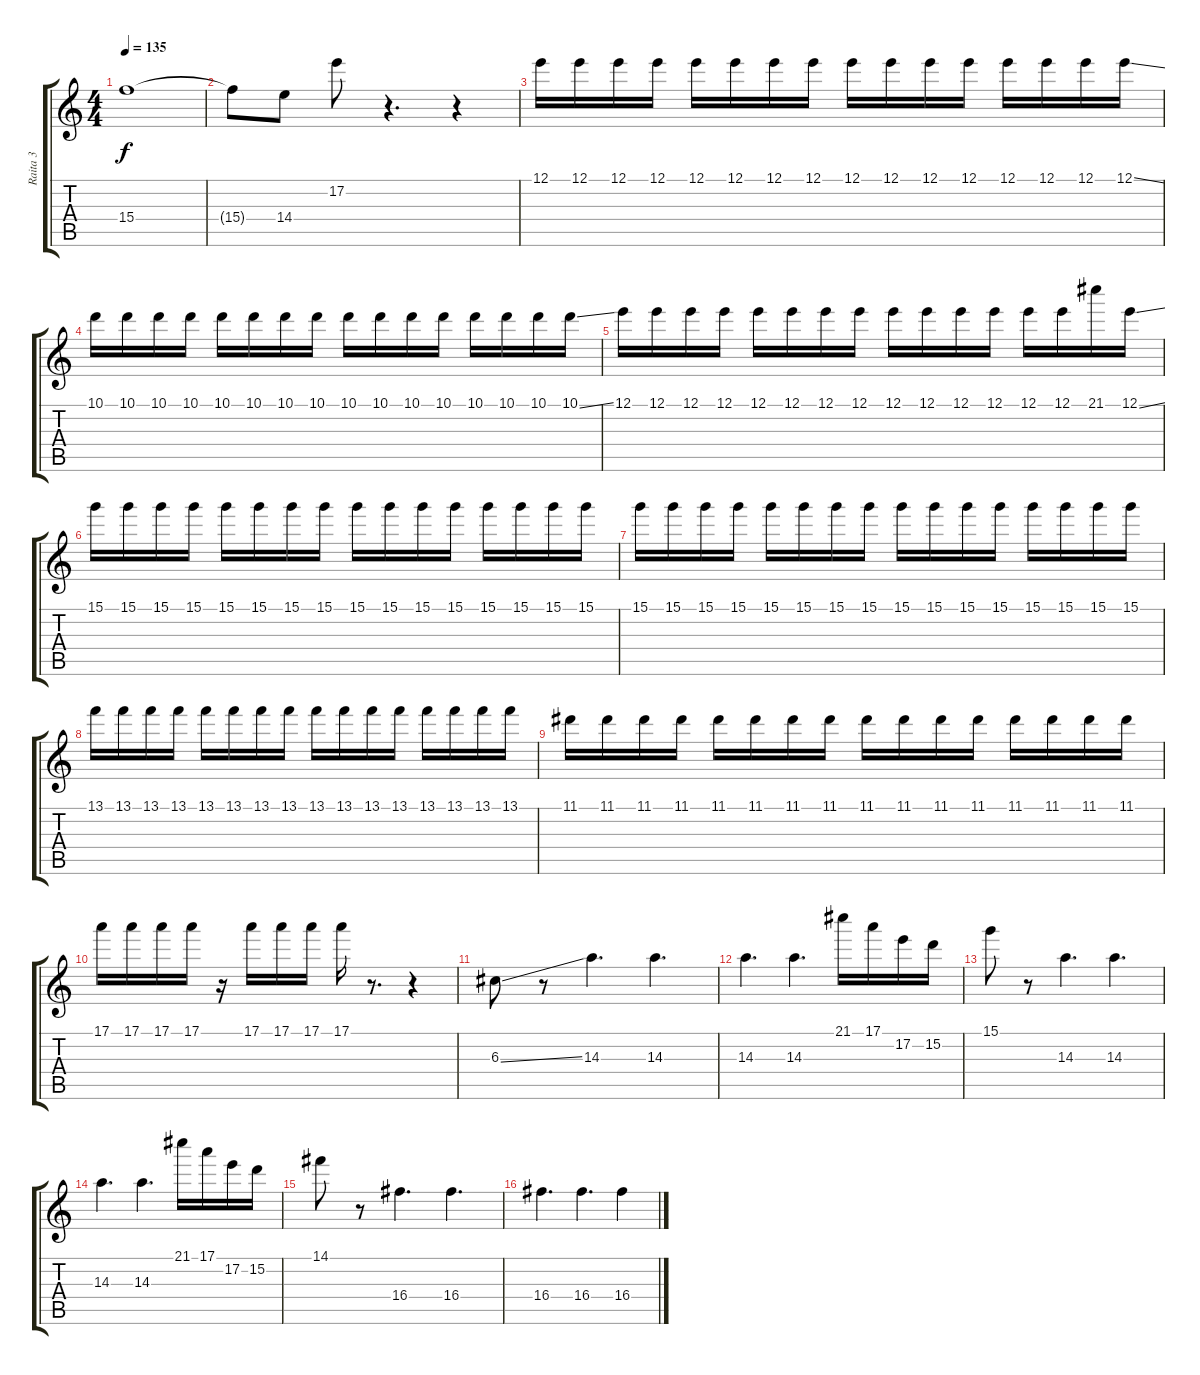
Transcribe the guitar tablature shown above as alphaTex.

\track ("Raita 3" "Raita 3") {instrument overdrivenguitar}
\staff {score tabs}
\tuning (E4 B3 G3 D3 A2 E2) {hide}
\ts (4 4)
\tempo 135
\clef g2
\ks c
15.4.1{dy f} |
15.4{t}.8 14.4.8 17.2.8 r.4{d} r.4 |
12.1.16 12.1.16 12.1.16 12.1.16 12.1.16 12.1.16 12.1.16 12.1.16 12.1.16 12.1.16 12.1.16 12.1.16 12.1.16 12.1.16 12.1.16 12.1{ss}.16 |
10.1.16 10.1.16 10.1.16 10.1.16 10.1.16 10.1.16 10.1.16 10.1.16 10.1.16 10.1.16 10.1.16 10.1.16 10.1.16 10.1.16 10.1.16 10.1{ss}.16 |
12.1.16 12.1.16 12.1.16 12.1.16 12.1.16 12.1.16 12.1.16 12.1.16 12.1.16 12.1.16 12.1.16 12.1.16 12.1.16 12.1.16 21.1.16 12.1{ss}.16 |
15.1.16 15.1.16 15.1.16 15.1.16 15.1.16 15.1.16 15.1.16 15.1.16 15.1.16 15.1.16 15.1.16 15.1.16 15.1.16 15.1.16 15.1.16 15.1.16 |
15.1.16 15.1.16 15.1.16 15.1.16 15.1.16 15.1.16 15.1.16 15.1.16 15.1.16 15.1.16 15.1.16 15.1.16 15.1.16 15.1.16 15.1.16 15.1.16 |
13.1.16 13.1.16 13.1.16 13.1.16 13.1.16 13.1.16 13.1.16 13.1.16 13.1.16 13.1.16 13.1.16 13.1.16 13.1.16 13.1.16 13.1.16 13.1.16 |
11.1.16 11.1.16 11.1.16 11.1.16 11.1.16 11.1.16 11.1.16 11.1.16 11.1.16 11.1.16 11.1.16 11.1.16 11.1.16 11.1.16 11.1.16 11.1.16 |
17.1.16 17.1.16 17.1.16 17.1.16 r.16 17.1.16 17.1.16 17.1.16 17.1.16 r.8{d} r.4 |
6.3{ss}.8 r.8 14.3.4{d} 14.3.4{d} |
14.3.4{d} 14.3.4{d} 21.1.16 17.1.16 17.2.16 15.2.16 |
15.1.8 r.8 14.3.4{d} 14.3.4{d} |
14.3.4{d} 14.3.4{d} 21.1.16 17.1.16 17.2.16 15.2.16 |
14.1.8 r.8 16.4.4{d} 16.4.4{d} |
16.4.4{d} 16.4.4{d} 16.4.4
